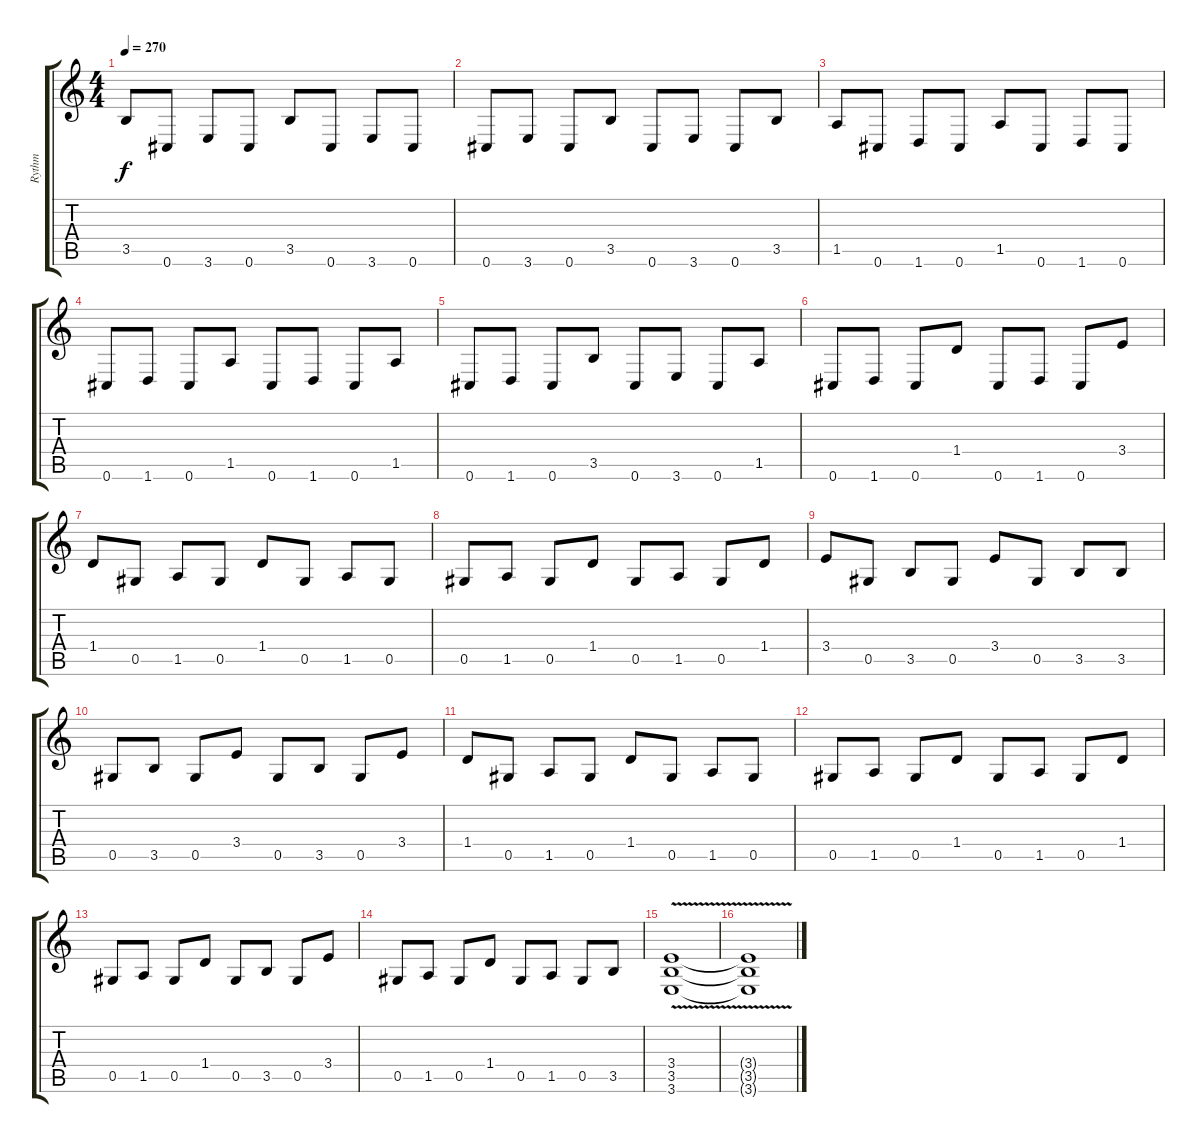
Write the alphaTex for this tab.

\track ("Rythm" "Rythm") {instrument distortionguitar}
\staff {score tabs}
\tuning (Eb4 Bb3 Gb3 Db3 Ab2 Db2) {hide}
\ts (4 4)
\tempo 270
\clef g2
\ks c
3.5.8{dy f} 0.6.8 3.6.8 0.6.8 3.5.8 0.6.8 3.6.8 0.6.8 |
0.6.8 3.6.8 0.6.8 3.5.8 0.6.8 3.6.8 0.6.8 3.5.8 |
1.5.8 0.6.8 1.6.8 0.6.8 1.5.8 0.6.8 1.6.8 0.6.8 |
0.6.8 1.6.8 0.6.8 1.5.8 0.6.8 1.6.8 0.6.8 1.5.8 |
0.6.8 1.6.8 0.6.8 3.5.8 0.6.8 3.6.8 0.6.8 1.5.8 |
0.6.8 1.6.8 0.6.8 1.4.8 0.6.8 1.6.8 0.6.8 3.4.8 |
1.4.8 0.5.8 1.5.8 0.5.8 1.4.8 0.5.8 1.5.8 0.5.8 |
0.5.8 1.5.8 0.5.8 1.4.8 0.5.8 1.5.8 0.5.8 1.4.8 |
3.4.8 0.5.8 3.5.8 0.5.8 3.4.8 0.5.8 3.5.8 3.5.8 |
0.5.8 3.5.8 0.5.8 3.4.8 0.5.8 3.5.8 0.5.8 3.4.8 |
1.4.8 0.5.8 1.5.8 0.5.8 1.4.8 0.5.8 1.5.8 0.5.8 |
0.5.8 1.5.8 0.5.8 1.4.8 0.5.8 1.5.8 0.5.8 1.4.8 |
0.5.8 1.5.8 0.5.8 1.4.8 0.5.8 3.5.8 0.5.8 3.4.8 |
0.5.8 1.5.8 0.5.8 1.4.8 0.5.8 1.5.8 0.5.8 3.5.8 |
(3.4{v} 3.5{v} 3.6{v}).1 |
(3.4{t} 3.5{t} 3.6{t}).1
